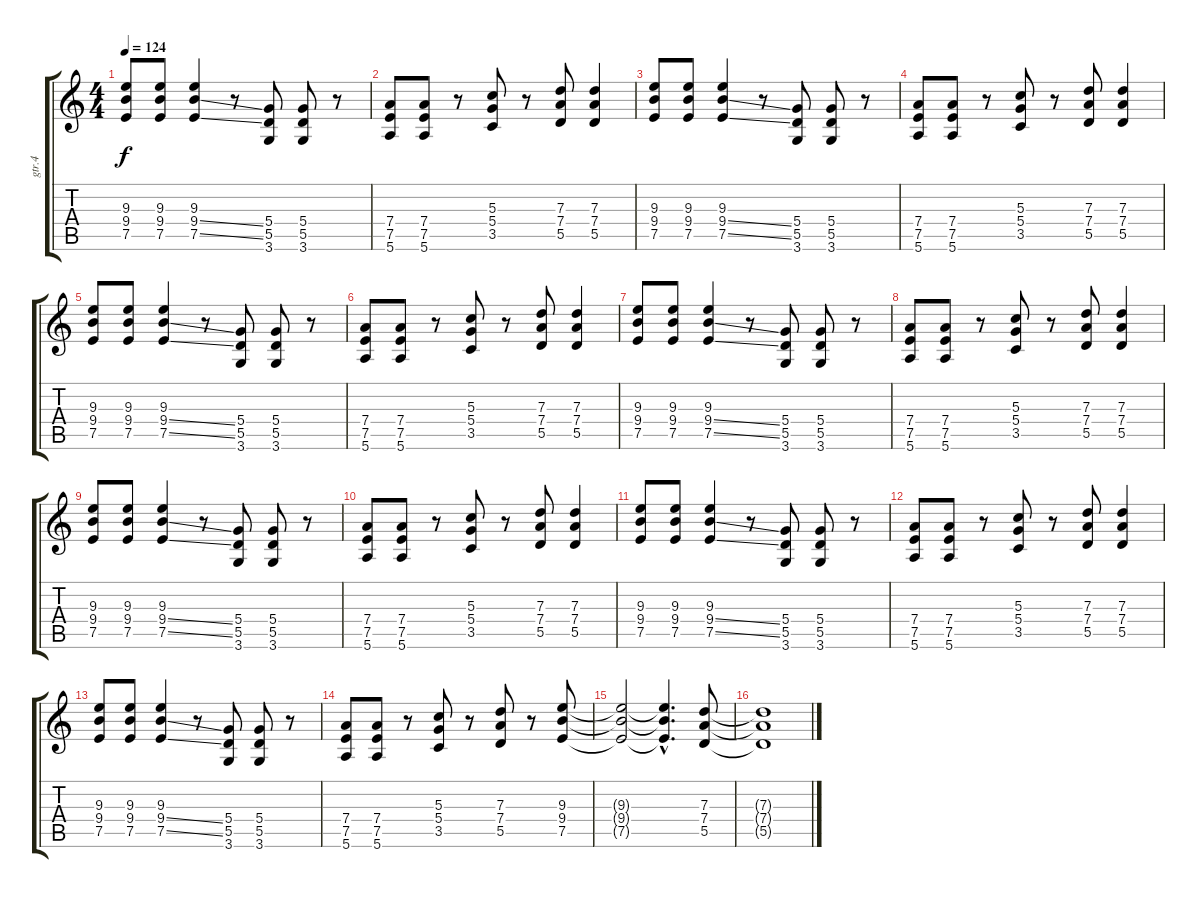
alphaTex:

\track ("gtr.4" "gtr.4") {instrument distortionguitar}
\staff {score tabs}
\tuning (E4 B3 G3 D3 A2 E2) {hide}
\ts (4 4)
\tempo 124
\clef g2
\ks c
(9.3 9.4 7.5).8{dy f} (9.3 9.4 7.5).8 (9.3 9.4{ss} 7.5{ss}).4 r.8 (5.4 5.5 3.6).8 (5.4 5.5 3.6).8 r.8 |
(7.4 7.5 5.6).8 (7.4 7.5 5.6).8 r.8 (5.3 5.4 3.5).8 r.8 (7.3 7.4 5.5).8 (7.3 7.4 5.5).4 |
(9.3 9.4 7.5).8 (9.3 9.4 7.5).8 (9.3 9.4{ss} 7.5{ss}).4 r.8 (5.4 5.5 3.6).8 (5.4 5.5 3.6).8 r.8 |
(7.4 7.5 5.6).8 (7.4 7.5 5.6).8 r.8 (5.3 5.4 3.5).8 r.8 (7.3 7.4 5.5).8 (7.3 7.4 5.5).4 |
(9.3 9.4 7.5).8 (9.3 9.4 7.5).8 (9.3 9.4{ss} 7.5{ss}).4 r.8 (5.4 5.5 3.6).8 (5.4 5.5 3.6).8 r.8 |
(7.4 7.5 5.6).8 (7.4 7.5 5.6).8 r.8 (5.3 5.4 3.5).8 r.8 (7.3 7.4 5.5).8 (7.3 7.4 5.5).4 |
(9.3 9.4 7.5).8 (9.3 9.4 7.5).8 (9.3 9.4{ss} 7.5{ss}).4 r.8 (5.4 5.5 3.6).8 (5.4 5.5 3.6).8 r.8 |
(7.4 7.5 5.6).8 (7.4 7.5 5.6).8 r.8 (5.3 5.4 3.5).8 r.8 (7.3 7.4 5.5).8 (7.3 7.4 5.5).4 |
(9.3 9.4 7.5).8 (9.3 9.4 7.5).8 (9.3 9.4{ss} 7.5{ss}).4 r.8 (5.4 5.5 3.6).8 (5.4 5.5 3.6).8 r.8 |
(7.4 7.5 5.6).8 (7.4 7.5 5.6).8 r.8 (5.3 5.4 3.5).8 r.8 (7.3 7.4 5.5).8 (7.3 7.4 5.5).4 |
(9.3 9.4 7.5).8 (9.3 9.4 7.5).8 (9.3 9.4{ss} 7.5{ss}).4 r.8 (5.4 5.5 3.6).8 (5.4 5.5 3.6).8 r.8 |
(7.4 7.5 5.6).8 (7.4 7.5 5.6).8 r.8 (5.3 5.4 3.5).8 r.8 (7.3 7.4 5.5).8 (7.3 7.4 5.5).4 |
(9.3 9.4 7.5).8 (9.3 9.4 7.5).8 (9.3 9.4{ss} 7.5{ss}).4 r.8 (5.4 5.5 3.6).8 (5.4 5.5 3.6).8 r.8 |
(7.4 7.5 5.6).8 (7.4 7.5 5.6).8 r.8 (5.3 5.4 3.5).8 r.8 (7.3 7.4 5.5).8 r.8 (9.3 9.4 7.5).8 |
(9.3{t} 9.4{t} 7.5{t}).2 (9.3{hac t} 9.4{hac t} 7.5{hac t}).4{d} (7.3 7.4 5.5).8 |
(7.3{t} 7.4{t} 5.5{t}).1
